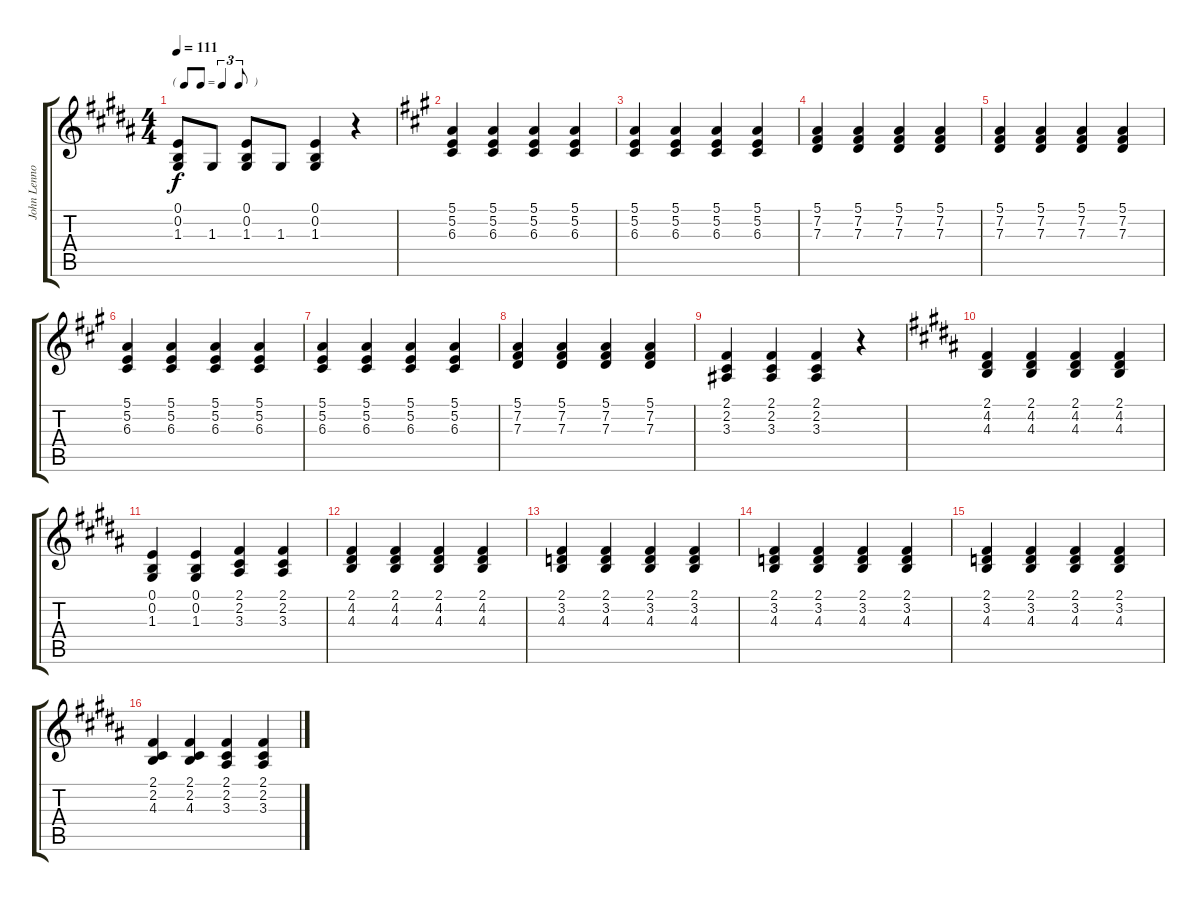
\track ("John Lennon - piano" "John Lenno") {instrument brightacousticpiano}
\staff {score tabs}
\tuning (E4 B3 G3 D3 A2 E2) {hide}
\ts (4 4)
\tf triplet8th
\tempo 111
\clef g2
\ks b
(0.1 0.2 1.3).8{dy f} 1.3.8 (0.1 0.2 1.3).8 1.3.8 (0.1 0.2 1.3).4 r.4 |
\ks a
(5.1 5.2 6.3).4 (5.1 5.2 6.3).4 (5.1 5.2 6.3).4 (5.1 5.2 6.3).4 |
(5.1 5.2 6.3).4 (5.1 5.2 6.3).4 (5.1 5.2 6.3).4 (5.1 5.2 6.3).4 |
(5.1 7.2 7.3).4 (5.1 7.2 7.3).4 (5.1 7.2 7.3).4 (5.1 7.2 7.3).4 |
(5.1 7.2 7.3).4 (5.1 7.2 7.3).4 (5.1 7.2 7.3).4 (5.1 7.2 7.3).4 |
(5.1 5.2 6.3).4 (5.1 5.2 6.3).4 (5.1 5.2 6.3).4 (5.1 5.2 6.3).4 |
(5.1 5.2 6.3).4 (5.1 5.2 6.3).4 (5.1 5.2 6.3).4 (5.1 5.2 6.3).4 |
(5.1 7.2 7.3).4 (5.1 7.2 7.3).4 (5.1 7.2 7.3).4 (5.1 7.2 7.3).4 |
(2.1 2.2 3.3).4 (2.1 2.2 3.3).4 (2.1 2.2 3.3).4 r.4 |
\ks b
(2.1 4.2 4.3).4 (2.1 4.2 4.3).4 (2.1 4.2 4.3).4 (2.1 4.2 4.3).4 |
(0.1 0.2 1.3).4 (0.1 0.2 1.3).4 (2.1 2.2 3.3).4 (2.1 2.2 3.3).4 |
(2.1 4.2 4.3).4 (2.1 4.2 4.3).4 (2.1 4.2 4.3).4 (2.1 4.2 4.3).4 |
(2.1 3.2 4.3).4 (2.1 3.2 4.3).4 (2.1 3.2 4.3).4 (2.1 3.2 4.3).4 |
(2.1 3.2 4.3).4 (2.1 3.2 4.3).4 (2.1 3.2 4.3).4 (2.1 3.2 4.3).4 |
(2.1 3.2 4.3).4 (2.1 3.2 4.3).4 (2.1 3.2 4.3).4 (2.1 3.2 4.3).4 |
(2.1 2.2 4.3).4 (2.1 2.2 4.3).4 (2.1 2.2 3.3).4 (2.1 2.2 3.3).4
